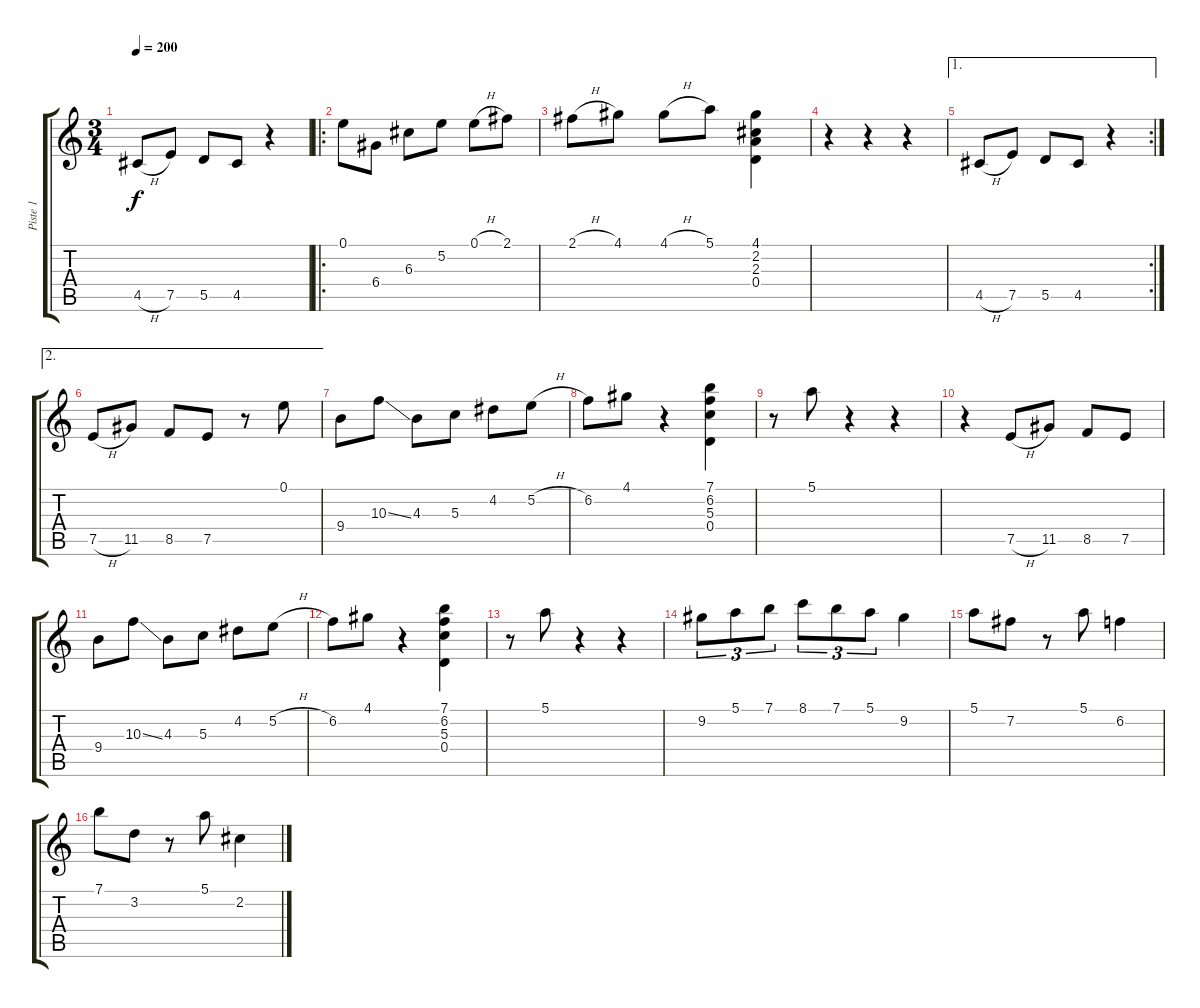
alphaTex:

\track ("Piste 1" "Piste 1") {instrument acousticguitarnylon}
\staff {score tabs}
\tuning (E4 B3 G3 D3 A2 E2) {hide}
\ts (3 4)
\tempo 200
\clef g2
\ks c
4.5{h}.8{dy f} 7.5.8 5.5.8 4.5.8 r.4 |
\ro
0.1.8 6.4.8 6.3.8 5.2.8 0.1{h}.8 2.1.8 |
2.1{h}.8 4.1.8 4.1{h}.8 5.1.8 (4.1 2.2 2.3 0.4).4 |
r.4 r.4 r.4 |
\ae 1
\rc 2
4.5{h}.8 7.5.8 5.5.8 4.5.8 r.4 |
\ae 2
7.5{h}.8 11.5.8 8.5.8 7.5.8 r.8 0.1.8 |
9.4.8 10.3{ss}.8 4.3.8 5.3.8 4.2.8 5.2{h}.8 |
6.2.8 4.1.8 r.4 (7.1 6.2 5.3 0.4).4 |
r.8 5.1.8 r.4 r.4 |
r.4 7.5{h}.8 11.5.8 8.5.8 7.5.8 |
9.4.8 10.3{ss}.8 4.3.8 5.3.8 4.2.8 5.2{h}.8 |
6.2.8 4.1.8 r.4 (7.1 6.2 5.3 0.4).4 |
r.8 5.1.8 r.4 r.4 |
9.2.8{tu (3 2)} 5.1.8{tu (3 2)} 7.1.8{tu (3 2)} 8.1.8{tu (3 2)} 7.1.8{tu (3 2)} 5.1.8{tu (3 2)} 9.2.4 |
5.1.8 7.2.8 r.8 5.1.8 6.2.4 |
7.1.8 3.2.8 r.8 5.1.8 2.2.4
